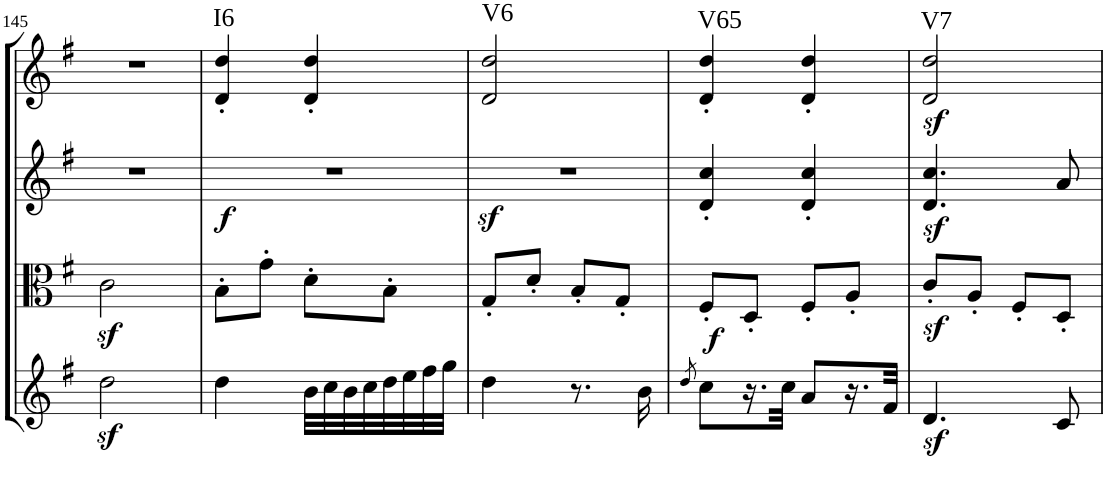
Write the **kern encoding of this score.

**kern	**kern	**dynam	**kern	**dynam	**kern	**dynam	**harte
*part4	*part3	*part3	*part2	*part2	*part1	*part1	*part1
*staff4	*staff3	*staff3	*staff2	*staff2	*staff1	*staff1	*
*I"Cello	*I"Viola	*	*I"2nd Violin	*	*I"1st Violin	*	*
*	*I'Vla	*	*I'Vln	*	*I'Vln	*	*
!!LO:PB:g=z
*clefG2	*clefC3	*	*clefG2	*	*clefG2	*	*
*k[f#]	*k[f#]	*	*k[f#]	*	*k[f#]	*	*
*G:	*G:	*	*G:	*	*G:	*	*
*M2/4	*M2/4	*	*M2/4	*	*M2/4	*	*
=145	=145	=145	=145	=145	=145	=145	=145
2ddz<\	2cz<\	.	2r	.	2r	.	.
=146	=146	=146	=146	=146	=146	=146	=146
!	!	!	!	!LO:DY:b	!	!	!LO:H:kt=I6
4dd\	8B'\L	.	2r	f	4d/' 4dd/'	.	N
.	8g'\J	.	.	.	.	.	.
32b\LLL	8d'\L	.	.	.	4d/' 4dd/'	.	.
32cc\	.	.	.	.	.	.	.
32b\	.	.	.	.	.	.	.
32cc\	.	.	.	.	.	.	.
32dd\	8B'\J	.	.	.	.	.	.
32ee\	.	.	.	.	.	.	.
32ff#\	.	.	.	.	.	.	.
32gg\JJJ	.	.	.	.	.	.	.
=147	=147	=147	=147	=147	=147	=147	=147
!	!	!	!	!LO:DY:b	!	!	!LO:H:kt=V6
4dd\	8G'/L	.	2r	sf	2d/ 2dd/	.	N
.	8d'/J	.	.	.	.	.	.
8.r	8B'/L	.	.	.	.	.	.
.	8G'/J	.	.	.	.	.	.
16b\	.	.	.	.	.	.	.
=148	=148	=148	=148	=148	=148	=148	=148
8qdd/	.	.	.	.	.	.	.
!	!	!LO:DY:b	!	!	!	!	!LO:H:kt=V65
8cc\L	8F#'/L	f	4d/' 4cc/'	.	4d/' 4dd/'	.	N
16.r	8D'/J	.	.	.	.	.	.
32cc\JJk	.	.	.	.	.	.	.
8a/L	8F#'/L	.	4d/' 4cc/'	.	4d/' 4dd/'	.	.
16.r	8A'/J	.	.	.	.	.	.
32f#/JJk	.	.	.	.	.	.	.
=149	=149	=149	=149	=149	=149	=149	=149
!	!	!	!	!	!	!LO:DY:b	!LO:H:kt=V7
4.dz</	8cz<'/L	.	4.d/z< 4.cc/z<	.	2d/ 2dd/	sf	N
.	8A'/J	.	.	.	.	.	.
.	8F#'/L	.	.	.	.	.	.
8c/	8D'/J	.	8a/	.	.	.	.
=	=	=	=	=	=	=	=
*-	*-	*-	*-	*-	*-	*-	*-
